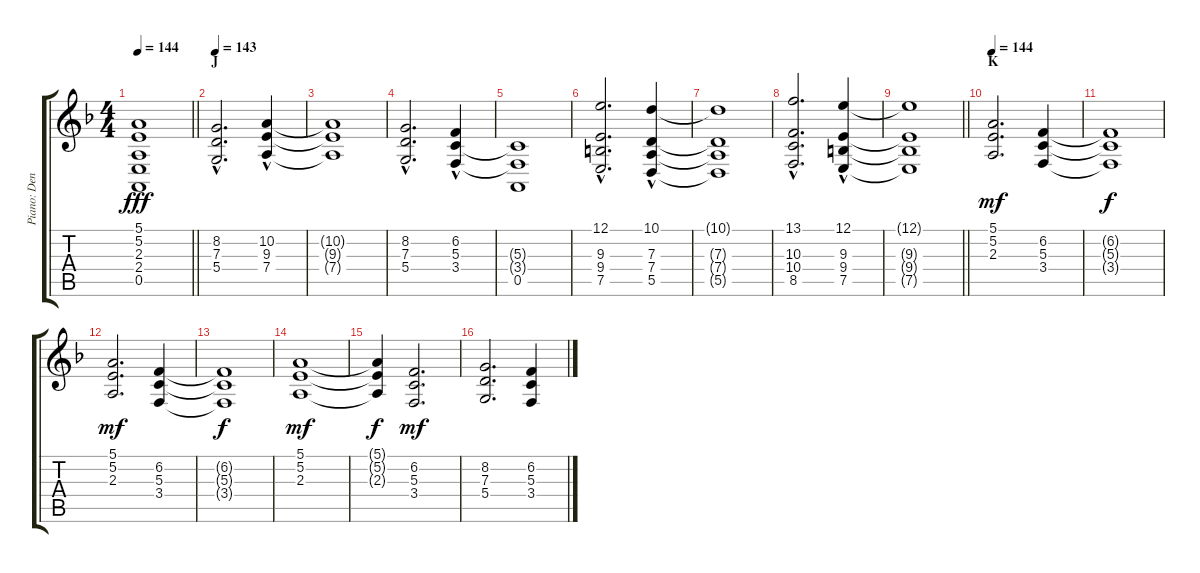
\track ("Piano: Denis" "Piano: Den") {instrument electricgrandpiano}
\staff {score tabs}
\tuning (E4 B3 G3 D3 A2 E2) {hide}
\ts (4 4)
\tempo 144
\clef g2
\barLineRight lightlight
\ks f
(5.1{t} 5.2{t} 2.3{t} 2.4{t} 0.5{t}).1{dy fff} |
\section ("" "J")
\tempo 143
(8.2{hac} 7.3{hac} 5.4{hac}).2{d} (10.2{hac} 9.3{hac} 7.4{hac}).4 |
(10.2{t} 9.3{t} 7.4{t}).1 |
(8.2{hac} 7.3{hac} 5.4{hac}).2{d} (6.2{hac} 5.3{hac} 3.4{hac}).4 |
(5.3{t} 3.4{t} 0.5).1 |
(12.1{hac} 9.3{hac} 9.4{hac} 7.5{hac}).2{d} (10.1{hac} 7.3{hac} 7.4{hac} 5.5{hac}).4 |
(10.1{t} 7.3{t} 7.4{t} 5.5{t}).1 |
(13.1{hac} 10.3{hac} 10.4{hac} 8.5{hac}).2{d} (12.1{hac} 9.3{hac} 9.4{hac} 7.5{hac}).4 |
\barLineRight lightlight
(12.1{t} 9.3{t} 9.4{t} 7.5{t}).1 |
\section ("" "K")
\tempo 144
(5.1 5.2 2.3).2{d dy mf} (6.2 5.3 3.4).4 |
(6.2{t} 5.3{t} 3.4{t}).1{dy f} |
(5.1 5.2 2.3).2{d dy mf} (6.2 5.3 3.4).4 |
(6.2{t} 5.3{t} 3.4{t}).1{dy f} |
(5.1 5.2 2.3).1{dy mf} |
(5.1{t} 5.2{t} 2.3{t}).4{dy f} (6.2 5.3 3.4).2{d dy mf} |
(8.2 7.3 5.4).2{d} (6.2 5.3 3.4).4
